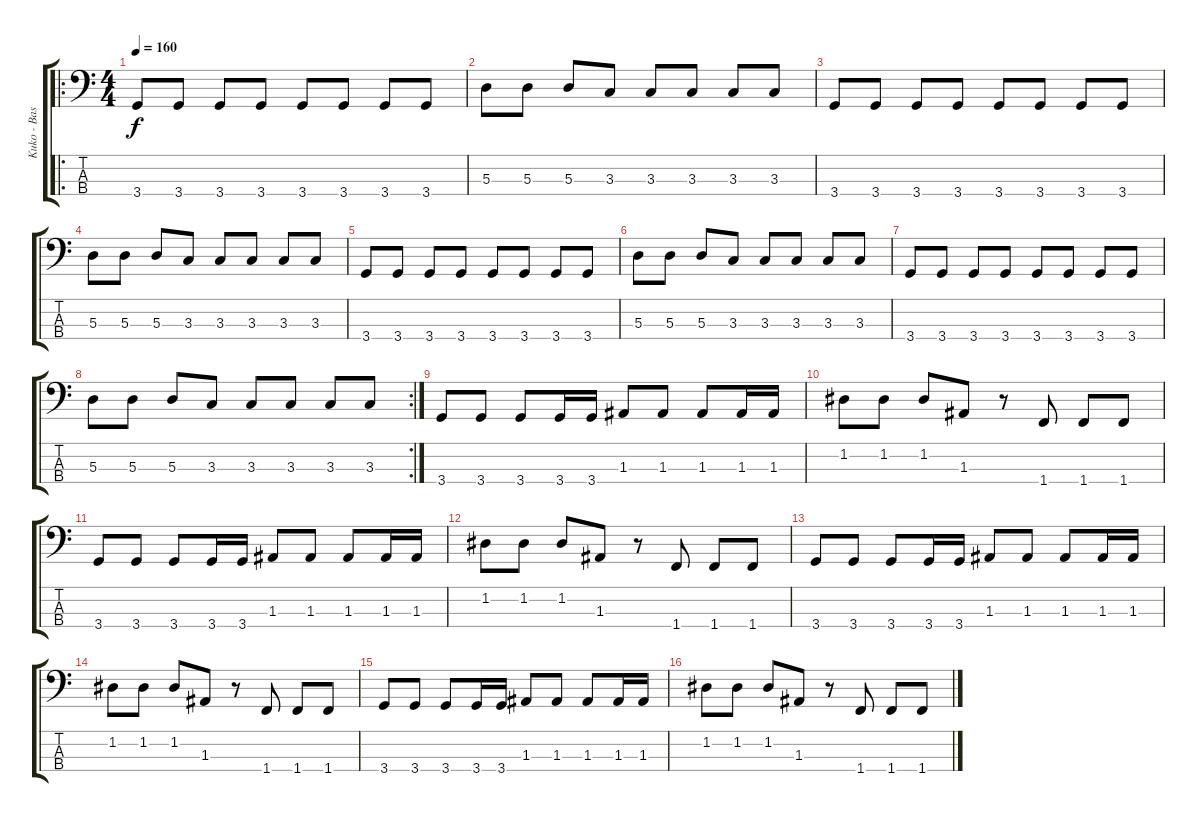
\track ("Kuko - Bass" "Kuko - Bas") {instrument electricbassfinger}
\staff {score tabs}
\tuning (G2 D2 A1 E1) {hide}
\ro
\ts (4 4)
\tempo 160
\clef f4
\ks c
3.4.8{dy f} 3.4.8 3.4.8 3.4.8 3.4.8 3.4.8 3.4.8 3.4.8 |
5.3.8 5.3.8 5.3.8 3.3.8 3.3.8 3.3.8 3.3.8 3.3.8 |
3.4.8 3.4.8 3.4.8 3.4.8 3.4.8 3.4.8 3.4.8 3.4.8 |
5.3.8 5.3.8 5.3.8 3.3.8 3.3.8 3.3.8 3.3.8 3.3.8 |
3.4.8 3.4.8 3.4.8 3.4.8 3.4.8 3.4.8 3.4.8 3.4.8 |
5.3.8 5.3.8 5.3.8 3.3.8 3.3.8 3.3.8 3.3.8 3.3.8 |
3.4.8 3.4.8 3.4.8 3.4.8 3.4.8 3.4.8 3.4.8 3.4.8 |
\rc 2
5.3.8 5.3.8 5.3.8 3.3.8 3.3.8 3.3.8 3.3.8 3.3.8 |
3.4.8 3.4.8 3.4.8 3.4.16 3.4.16 1.3.8 1.3.8 1.3.8 1.3.16 1.3.16 |
1.2.8 1.2.8 1.2.8 1.3.8 r.8 1.4.8 1.4.8 1.4.8 |
3.4.8 3.4.8 3.4.8 3.4.16 3.4.16 1.3.8 1.3.8 1.3.8 1.3.16 1.3.16 |
1.2.8 1.2.8 1.2.8 1.3.8 r.8 1.4.8 1.4.8 1.4.8 |
3.4.8 3.4.8 3.4.8 3.4.16 3.4.16 1.3.8 1.3.8 1.3.8 1.3.16 1.3.16 |
1.2.8 1.2.8 1.2.8 1.3.8 r.8 1.4.8 1.4.8 1.4.8 |
3.4.8 3.4.8 3.4.8 3.4.16 3.4.16 1.3.8 1.3.8 1.3.8 1.3.16 1.3.16 |
1.2.8 1.2.8 1.2.8 1.3.8 r.8 1.4.8 1.4.8 1.4.8
